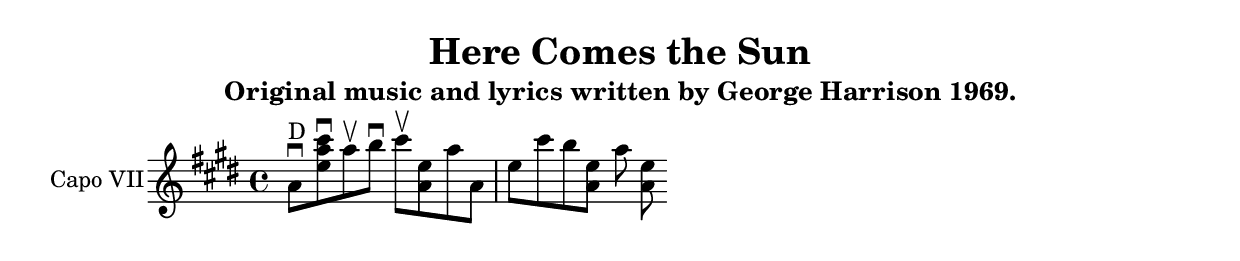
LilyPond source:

\version "2.18.2"  % necessary for upgrading to future LilyPond versions.

\header{
  title = "Here Comes the Sun"
  subtitle = "Original music and lyrics written by George Harrison 1969."
 
}

\relative {
 \set Staff.instrumentName = "Capo VII"
 \key e \major
 {a'8^\downbow^"D" <e' a cis>\downbow a\upbow b\downbow cis\upbow <a, e'> a' a, |
  e' cis' b <a, e'> a' <a, e'>
  
 
  }
}